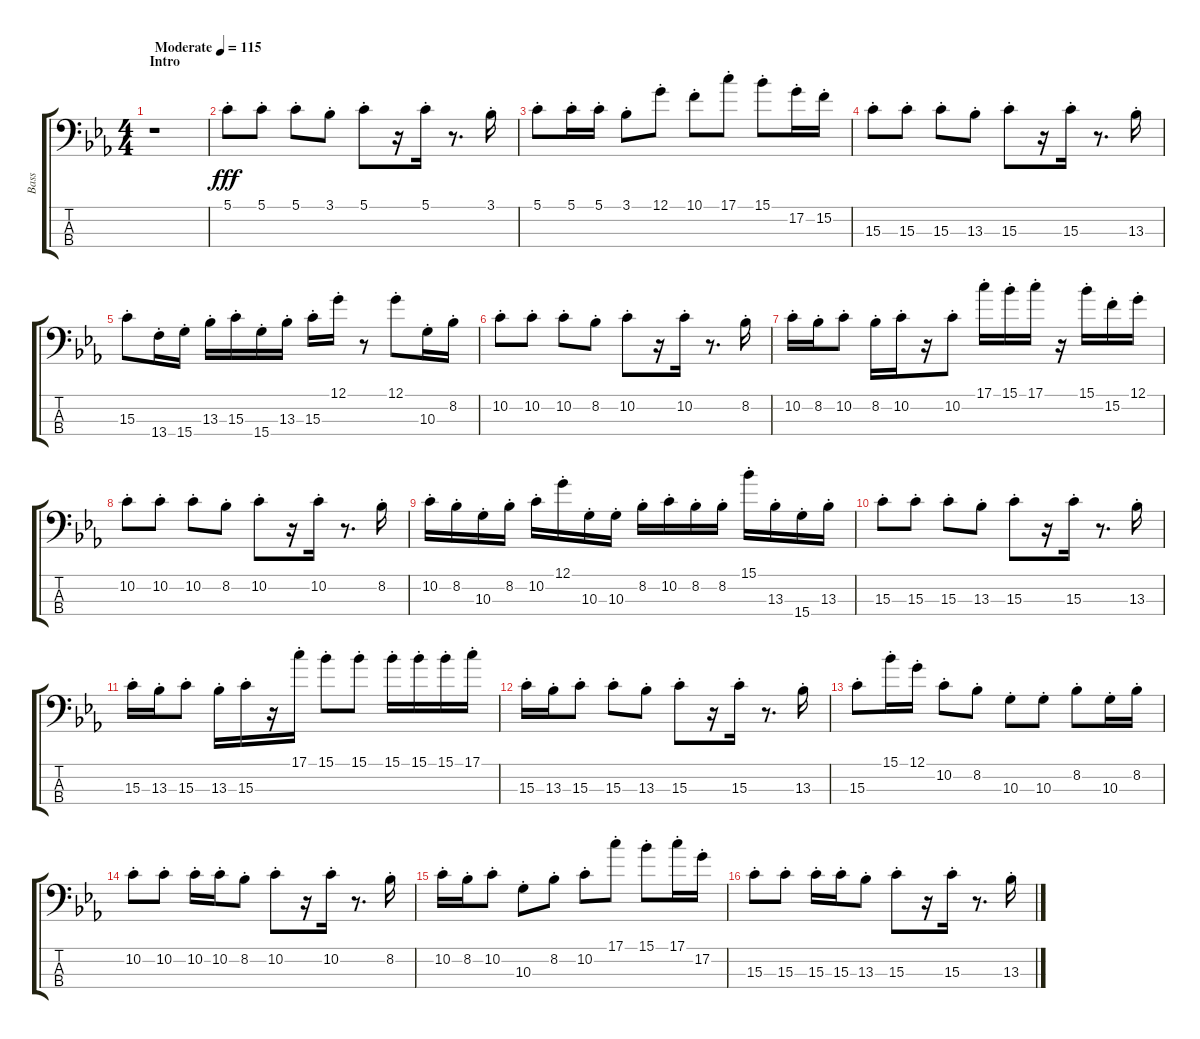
\track ("Bass" "Bass") {instrument slapbass1}
\staff {score tabs}
\tuning (G2 D2 A1 E1) {hide}
\ts (4 4)
\section ("" "Intro")
\tempo (115 "Moderate")
\clef f4
\ks eb
r.1{dy fff instrument slapbass1} |
5.1{st}.8 5.1{st}.8 5.1{st}.8 3.1{st}.8 5.1{st}.8 r.16 5.1{st}.16 r.8{d} 3.1{st}.16 |
5.1{st}.8 5.1{st}.16 5.1{st}.16 3.1{st}.8 12.1{st}.8 10.1{st}.8 17.1{st}.8 15.1{st}.8 17.2{st}.16 15.2{st}.16 |
15.3{st}.8 15.3{st}.8 15.3{st}.8 13.3{st}.8 15.3{st}.8 r.16 15.3{st}.16 r.8{d} 13.3{st}.16 |
15.3{st}.8 13.4{st}.16 15.4{st}.16 13.3{st}.16 15.3{st}.16 15.4{st}.16 13.3{st}.16 15.3{st}.16 12.1{st}.16 r.8 12.1{st}.8 10.3{st}.16 8.2{st}.16 |
10.2{st}.8 10.2{st}.8 10.2{st}.8 8.2{st}.8 10.2{st}.8 r.16 10.2{st}.16 r.8{d} 8.2{st}.16 |
10.2{st}.16 8.2{st}.16 10.2{st}.8 8.2{st}.16 10.2{st}.16 r.16 10.2{st}.8 17.1{st}.16 15.1{st}.16 17.1{st}.16 r.16 15.1{st}.16 15.2{st}.16 12.1{st}.16 |
10.2{st}.8 10.2{st}.8 10.2{st}.8 8.2{st}.8 10.2{st}.8 r.16 10.2{st}.16 r.8{d} 8.2{st}.16 |
10.2{st}.16 8.2{st}.16 10.3{st}.16 8.2{st}.16 10.2{st}.16 12.1{st}.16 10.3{st}.16 10.3{st}.16 8.2{st}.16 10.2{st}.16 8.2{st}.16 8.2{st}.16 15.1{st}.16 13.3{st}.16 15.4{st}.16 13.3{st}.16 |
15.3{st}.8 15.3{st}.8 15.3{st}.8 13.3{st}.8 15.3{st}.8 r.16 15.3{st}.16 r.8{d} 13.3{st}.16 |
15.3{st}.16 13.3{st}.16 15.3{st}.8 13.3{st}.16 15.3{st}.16 r.16 17.1{st}.16 15.1{st}.8 15.1{st}.8 15.1{st}.16 15.1{st}.16 15.1{st}.16 17.1{st}.16 |
15.3{st}.16 13.3{st}.16 15.3{st}.8 15.3{st}.8 13.3{st}.8 15.3{st}.8 r.16 15.3{st}.16 r.8{d} 13.3{st}.16 |
15.3{st}.8 15.1{st}.16 12.1{st}.16 10.2{st}.8 8.2{st}.8 10.3{st}.8 10.3{st}.8 8.2{st}.8 10.3{st}.16 8.2{st}.16 |
10.2{st}.8 10.2{st}.8 10.2{st}.16 10.2{st}.16 8.2{st}.8 10.2{st}.8 r.16 10.2{st}.16 r.8{d} 8.2{st}.16 |
10.2{st}.16 8.2{st}.16 10.2{st}.8 10.3{st}.8 8.2{st}.8 10.2{st}.8 17.1{st}.8 15.1{st}.8 17.1{st}.16 17.2{st}.16 |
15.3{st}.8 15.3{st}.8 15.3{st}.16 15.3{st}.16 13.3{st}.8 15.3{st}.8 r.16 15.3{st}.16 r.8{d} 13.3{st}.16
